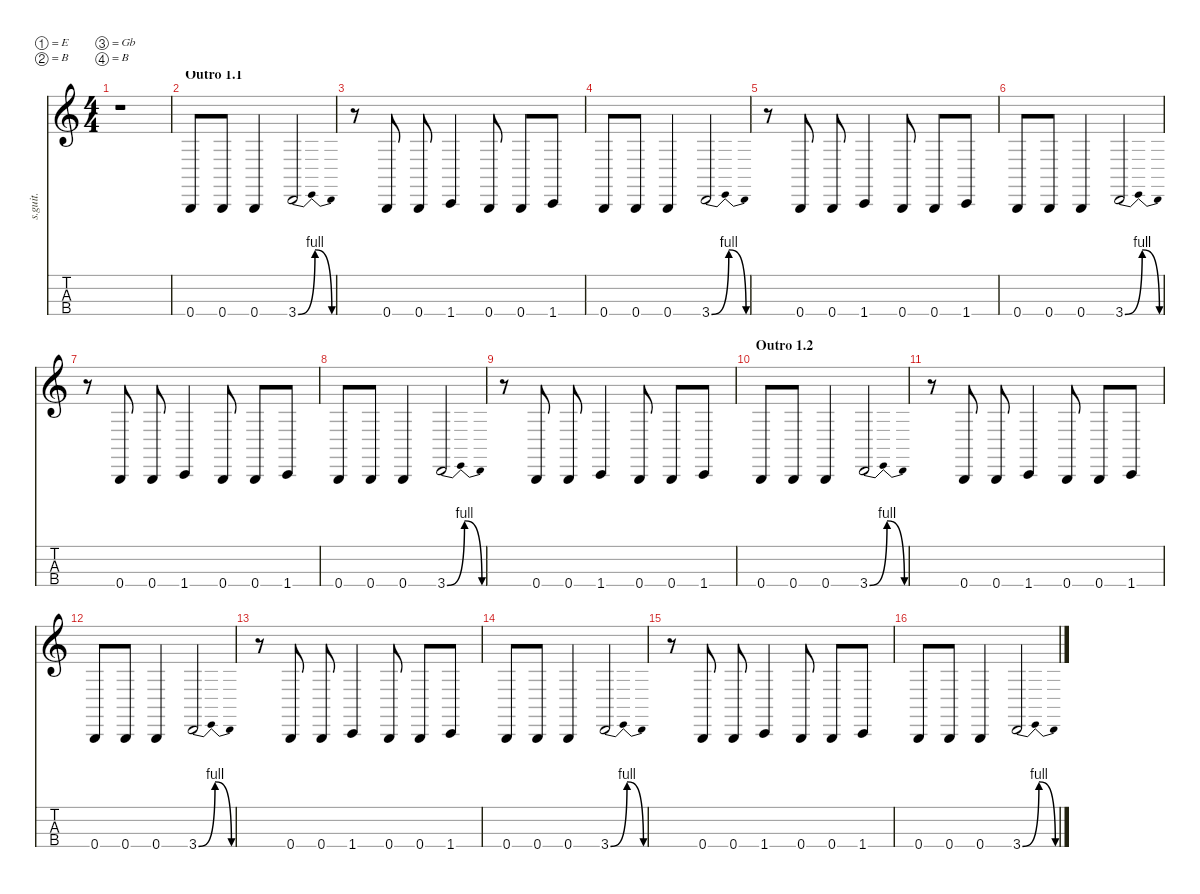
\defaultSystemsLayout 4
\hideDynamics
\bracketExtendMode nobrackets
\track ("Paul Gray" "s.guit.") {instrument electricbasspick}
\staff {score tabs}
\tuning (E2 B1 Gb1 B0)
\ts (4 4)
\tempo (150 hide)
\clef g2
\ks c
r.1{dy f} |
\section ("" "Outro 1.1")
\tempo (160 hide)
0.4.8{lyrics (0 "") lyrics (1 "") lyrics (2 "") lyrics (3 "") lyrics (4 "")} 0.4.8{lyrics (0 "") lyrics (1 "") lyrics (2 "") lyrics (3 "") lyrics (4 "")} 0.4.4{lyrics (0 "") lyrics (1 "") lyrics (2 "") lyrics (3 "") lyrics (4 "")} 3.4{be (bendrelease 0 0 30 4 30 4 60 0)}.2{lyrics (0 "") lyrics (1 "") lyrics (2 "") lyrics (3 "") lyrics (4 "")} |
r.8 0.4.8{lyrics (0 "") lyrics (1 "") lyrics (2 "") lyrics (3 "") lyrics (4 "")} 0.4.8{lyrics (0 "") lyrics (1 "") lyrics (2 "") lyrics (3 "") lyrics (4 "")} 1.4.4{lyrics (0 "") lyrics (1 "") lyrics (2 "") lyrics (3 "") lyrics (4 "")} 0.4.8{lyrics (0 "") lyrics (1 "") lyrics (2 "") lyrics (3 "") lyrics (4 "")} 0.4.8{lyrics (0 "") lyrics (1 "") lyrics (2 "") lyrics (3 "") lyrics (4 "")} 1.4.8{lyrics (0 "") lyrics (1 "") lyrics (2 "") lyrics (3 "") lyrics (4 "")} |
0.4.8{lyrics (0 "") lyrics (1 "") lyrics (2 "") lyrics (3 "") lyrics (4 "")} 0.4.8{lyrics (0 "") lyrics (1 "") lyrics (2 "") lyrics (3 "") lyrics (4 "")} 0.4.4{lyrics (0 "") lyrics (1 "") lyrics (2 "") lyrics (3 "") lyrics (4 "")} 3.4{be (bendrelease 0 0 30 4 30 4 60 0)}.2{lyrics (0 "") lyrics (1 "") lyrics (2 "") lyrics (3 "") lyrics (4 "")} |
r.8 0.4.8{lyrics (0 "") lyrics (1 "") lyrics (2 "") lyrics (3 "") lyrics (4 "")} 0.4.8{lyrics (0 "") lyrics (1 "") lyrics (2 "") lyrics (3 "") lyrics (4 "")} 1.4.4{lyrics (0 "") lyrics (1 "") lyrics (2 "") lyrics (3 "") lyrics (4 "")} 0.4.8{lyrics (0 "") lyrics (1 "") lyrics (2 "") lyrics (3 "") lyrics (4 "")} 0.4.8{lyrics (0 "") lyrics (1 "") lyrics (2 "") lyrics (3 "") lyrics (4 "")} 1.4.8{lyrics (0 "") lyrics (1 "") lyrics (2 "") lyrics (3 "") lyrics (4 "")} |
0.4.8{lyrics (0 "") lyrics (1 "") lyrics (2 "") lyrics (3 "") lyrics (4 "")} 0.4.8{lyrics (0 "") lyrics (1 "") lyrics (2 "") lyrics (3 "") lyrics (4 "")} 0.4.4{lyrics (0 "") lyrics (1 "") lyrics (2 "") lyrics (3 "") lyrics (4 "")} 3.4{be (bendrelease 0 0 30 4 30 4 60 0)}.2{lyrics (0 "") lyrics (1 "") lyrics (2 "") lyrics (3 "") lyrics (4 "")} |
r.8 0.4.8{lyrics (0 "") lyrics (1 "") lyrics (2 "") lyrics (3 "") lyrics (4 "")} 0.4.8{lyrics (0 "") lyrics (1 "") lyrics (2 "") lyrics (3 "") lyrics (4 "")} 1.4.4{lyrics (0 "") lyrics (1 "") lyrics (2 "") lyrics (3 "") lyrics (4 "")} 0.4.8{lyrics (0 "") lyrics (1 "") lyrics (2 "") lyrics (3 "") lyrics (4 "")} 0.4.8{lyrics (0 "") lyrics (1 "") lyrics (2 "") lyrics (3 "") lyrics (4 "")} 1.4.8{lyrics (0 "") lyrics (1 "") lyrics (2 "") lyrics (3 "") lyrics (4 "")} |
0.4.8{lyrics (0 "") lyrics (1 "") lyrics (2 "") lyrics (3 "") lyrics (4 "")} 0.4.8{lyrics (0 "") lyrics (1 "") lyrics (2 "") lyrics (3 "") lyrics (4 "")} 0.4.4{lyrics (0 "") lyrics (1 "") lyrics (2 "") lyrics (3 "") lyrics (4 "")} 3.4{be (bendrelease 0 0 30 4 30 4 60 0)}.2{lyrics (0 "") lyrics (1 "") lyrics (2 "") lyrics (3 "") lyrics (4 "")} |
r.8 0.4.8{lyrics (0 "") lyrics (1 "") lyrics (2 "") lyrics (3 "") lyrics (4 "")} 0.4.8{lyrics (0 "") lyrics (1 "") lyrics (2 "") lyrics (3 "") lyrics (4 "")} 1.4.4{lyrics (0 "") lyrics (1 "") lyrics (2 "") lyrics (3 "") lyrics (4 "")} 0.4.8{lyrics (0 "") lyrics (1 "") lyrics (2 "") lyrics (3 "") lyrics (4 "")} 0.4.8{lyrics (0 "") lyrics (1 "") lyrics (2 "") lyrics (3 "") lyrics (4 "")} 1.4.8{lyrics (0 "") lyrics (1 "") lyrics (2 "") lyrics (3 "") lyrics (4 "")} |
\section ("" "Outro 1.2")
0.4.8{lyrics (0 "") lyrics (1 "") lyrics (2 "") lyrics (3 "") lyrics (4 "")} 0.4.8{lyrics (0 "") lyrics (1 "") lyrics (2 "") lyrics (3 "") lyrics (4 "")} 0.4.4{lyrics (0 "") lyrics (1 "") lyrics (2 "") lyrics (3 "") lyrics (4 "")} 3.4{be (bendrelease 0 0 30 4 30 4 60 0)}.2{lyrics (0 "") lyrics (1 "") lyrics (2 "") lyrics (3 "") lyrics (4 "")} |
r.8 0.4.8{lyrics (0 "") lyrics (1 "") lyrics (2 "") lyrics (3 "") lyrics (4 "")} 0.4.8{lyrics (0 "") lyrics (1 "") lyrics (2 "") lyrics (3 "") lyrics (4 "")} 1.4.4{lyrics (0 "") lyrics (1 "") lyrics (2 "") lyrics (3 "") lyrics (4 "")} 0.4.8{lyrics (0 "") lyrics (1 "") lyrics (2 "") lyrics (3 "") lyrics (4 "")} 0.4.8{lyrics (0 "") lyrics (1 "") lyrics (2 "") lyrics (3 "") lyrics (4 "")} 1.4.8{lyrics (0 "") lyrics (1 "") lyrics (2 "") lyrics (3 "") lyrics (4 "")} |
0.4.8{lyrics (0 "") lyrics (1 "") lyrics (2 "") lyrics (3 "") lyrics (4 "")} 0.4.8{lyrics (0 "") lyrics (1 "") lyrics (2 "") lyrics (3 "") lyrics (4 "")} 0.4.4{lyrics (0 "") lyrics (1 "") lyrics (2 "") lyrics (3 "") lyrics (4 "")} 3.4{be (bendrelease 0 0 30 4 30 4 60 0)}.2{lyrics (0 "") lyrics (1 "") lyrics (2 "") lyrics (3 "") lyrics (4 "")} |
r.8 0.4.8{lyrics (0 "") lyrics (1 "") lyrics (2 "") lyrics (3 "") lyrics (4 "")} 0.4.8{lyrics (0 "") lyrics (1 "") lyrics (2 "") lyrics (3 "") lyrics (4 "")} 1.4.4{lyrics (0 "") lyrics (1 "") lyrics (2 "") lyrics (3 "") lyrics (4 "")} 0.4.8{lyrics (0 "") lyrics (1 "") lyrics (2 "") lyrics (3 "") lyrics (4 "")} 0.4.8{lyrics (0 "") lyrics (1 "") lyrics (2 "") lyrics (3 "") lyrics (4 "")} 1.4.8{lyrics (0 "") lyrics (1 "") lyrics (2 "") lyrics (3 "") lyrics (4 "")} |
0.4.8{lyrics (0 "") lyrics (1 "") lyrics (2 "") lyrics (3 "") lyrics (4 "")} 0.4.8{lyrics (0 "") lyrics (1 "") lyrics (2 "") lyrics (3 "") lyrics (4 "")} 0.4.4{lyrics (0 "") lyrics (1 "") lyrics (2 "") lyrics (3 "") lyrics (4 "")} 3.4{be (bendrelease 0 0 30 4 30 4 60 0)}.2{lyrics (0 "") lyrics (1 "") lyrics (2 "") lyrics (3 "") lyrics (4 "")} |
r.8 0.4.8{lyrics (0 "") lyrics (1 "") lyrics (2 "") lyrics (3 "") lyrics (4 "")} 0.4.8{lyrics (0 "") lyrics (1 "") lyrics (2 "") lyrics (3 "") lyrics (4 "")} 1.4.4{lyrics (0 "") lyrics (1 "") lyrics (2 "") lyrics (3 "") lyrics (4 "")} 0.4.8{lyrics (0 "") lyrics (1 "") lyrics (2 "") lyrics (3 "") lyrics (4 "")} 0.4.8{lyrics (0 "") lyrics (1 "") lyrics (2 "") lyrics (3 "") lyrics (4 "")} 1.4.8{lyrics (0 "") lyrics (1 "") lyrics (2 "") lyrics (3 "") lyrics (4 "")} |
0.4.8{lyrics (0 "") lyrics (1 "") lyrics (2 "") lyrics (3 "") lyrics (4 "")} 0.4.8{lyrics (0 "") lyrics (1 "") lyrics (2 "") lyrics (3 "") lyrics (4 "")} 0.4.4{lyrics (0 "") lyrics (1 "") lyrics (2 "") lyrics (3 "") lyrics (4 "")} 3.4{be (bendrelease 0 0 30 4 30 4 60 0)}.2{lyrics (0 "") lyrics (1 "") lyrics (2 "") lyrics (3 "") lyrics (4 "")}
